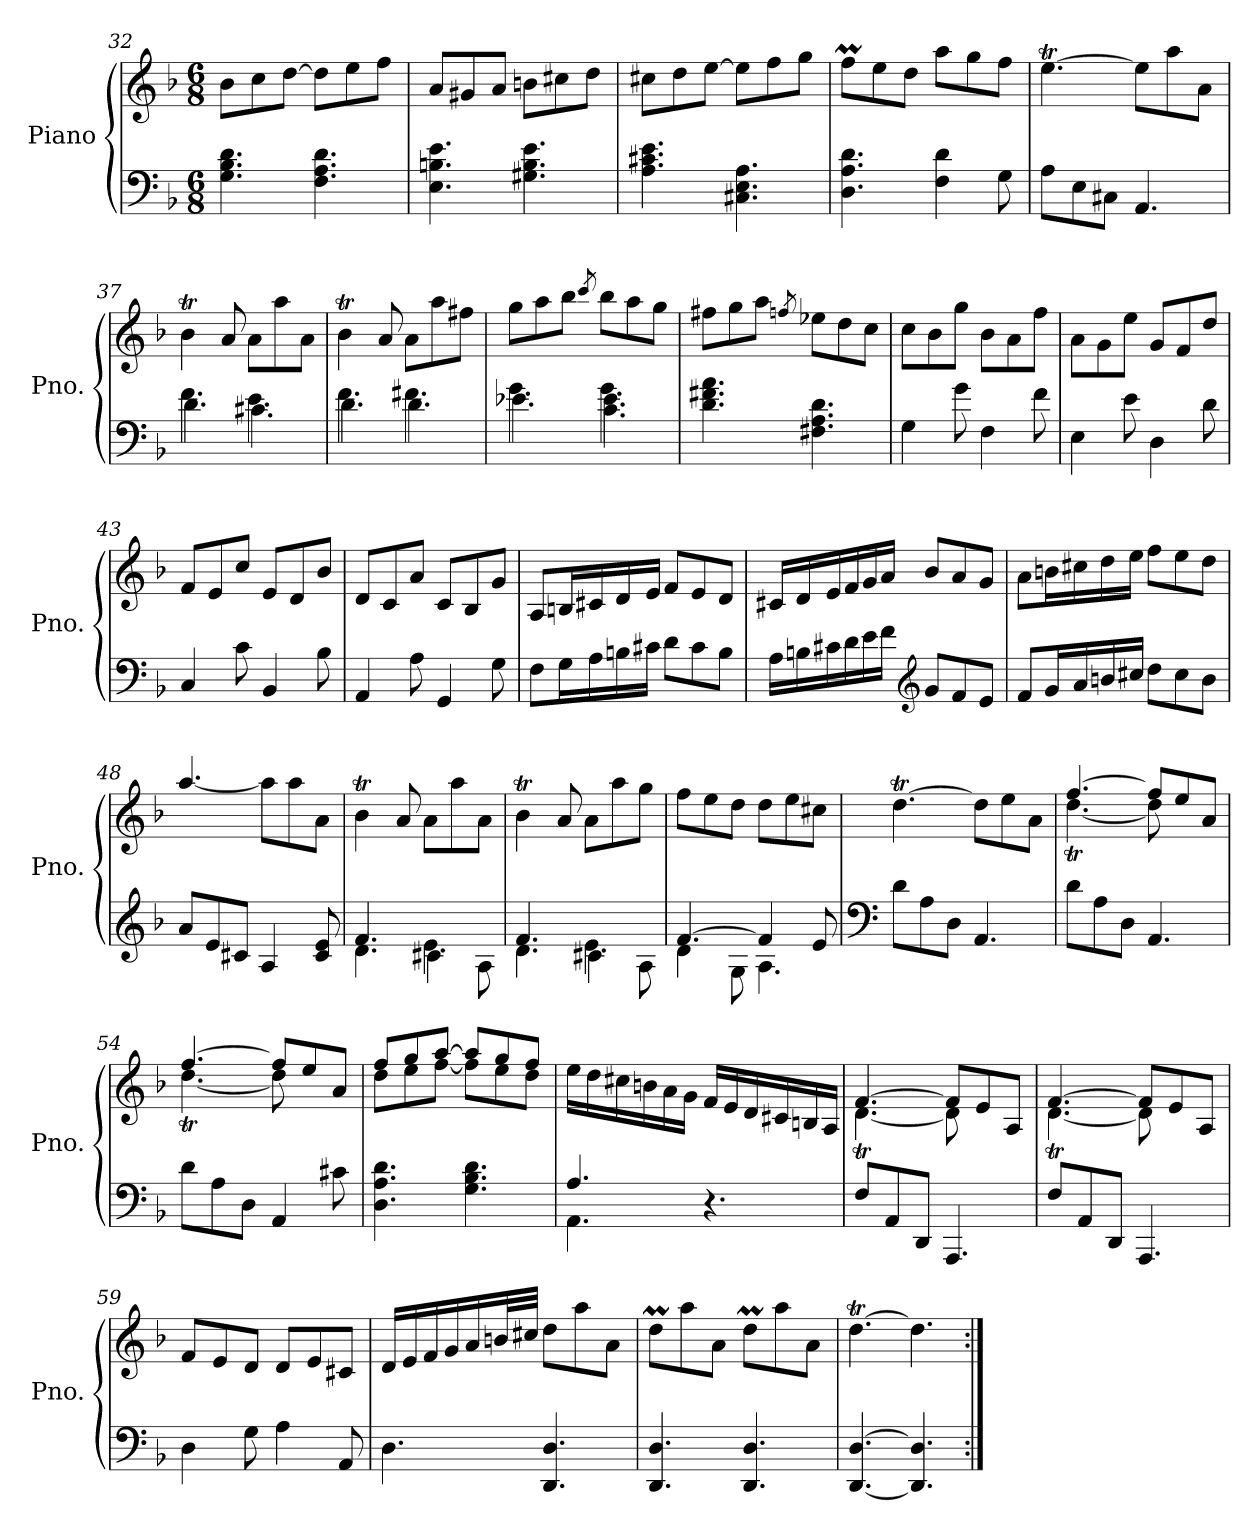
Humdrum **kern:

**kern	**kern
*part1	*part1
*staff2	*staff1
*I"Piano	*
*I'Pno.	*
*clefF4	*clefG2
*k[b-]	*k[b-]
*M6/8	*M6/8
=32	=32
4.G\ 4.B-\ 4.d\	8b-\L
.	8cc\
.	[8dd\J
4.F\ 4.A\ 4.d\	8dd\L]
.	8ee\
.	8ff\J
=33	=33
4.E\ 4.Bn\ 4.e\	8a/L
.	8g#X/
.	8a/J
4.G#X\ 4.B\ 4.e\	8bn\L
.	8cc#X\
.	8dd\J
=34	=34
4.A\ 4.c#X\ 4.e\	8cc#X\L
.	8dd\
.	[8ee\J
4.C#X\ 4.E\ 4.A\	8ee\L]
.	8ff\
.	8gg\J
=35	=35
4.D\ 4.A\ 4.d\	8ffM\L
.	8ee\
.	8dd\J
4F\ 4d\	8aa\L
.	8gg\
8G\	8ff\J
!!LO:LB:g=z
=36	=36
8A\L	[4.eet\
8E\	.
8C#X\J	.
4.AA/	8ee\L]
.	8aa\
.	8a\J
=37	=37
*^	*
4.f\	4.d\	4b-T\
.	.	8a/
4.e\	4.c#X\	8a\L
.	.	8aa\
.	.	8a\J
=38	=38	=38
4.f\	4.d\	4b-T\
.	.	8a/
4.f#X\	4.d\	8a\L
.	.	8aa\
.	.	8ff#X\J
=39	=39	=39
*	*^	*
4.g\	4.e-X\	4.ryy	8gg\L
.	.	.	8aa\
.	.	.	8bb-\J
.	.	.	8qccc/
4.g\	4.e-\	4.c\	8bb-\L
.	.	.	8aa\
.	.	.	8gg\J
*v	*v	*v	*
=40	=40
4.d\ 4.f#X\ 4.a\	8ff#X\L
.	8gg\
.	8aa\J
.	8qffn/
4.F#X\ 4.A\ 4.d\	8ee-X\L
.	8dd\
.	8cc\J
=41	=41
4G\	8cc\L
.	8b-\
8g\	8gg\J
4F\	8b-\L
.	8a\
8f\	8ff\J
!!LO:LB:g=z
=42	=42
4E\	8a\L
.	8g\
8e\	8ee\J
4D\	8g/L
.	8f/
8d\	8dd/J
=43	=43
4C/	8f/L
.	8e/
8c\	8cc/J
4BB-/	8e/L
.	8d/
8B-\	8b-/J
=44	=44
4AA/	8d/L
.	8c/
8A\	8a/J
4GG/	8c/L
.	8B-/
8G\	8g/J
=45	=45
8F\L	8A/L
16G\L	16Bn/L
16A\	16c#X/
16Bn\	16d/
16c#X\JJ	16e/JJ
8d\L	8f/L
8c#\	8e/
8B\J	8d/J
=46	=46
16A\LL	16c#X/LL
16Bn\	16d/
16c#X\	16e/
16d\	16f/
16e\	16g/
16f\JJ	16a/JJ
*clefG2	*
8g/L	8b-/L
8f/	8a/
8e/J	8g/J
!!LO:LB:g=z
=47	=47
8f/L	8a\L
16g/L	16bn\L
16a/	16cc#X\
16bn/	16dd\
16cc#X/JJ	16ee\JJ
8dd\L	8ff\L
8cc#\	8ee\
8b\J	8dd\J
=48	=48
8a/L	[4.aa/
8e/	.
8c#X/J	.
4A/	8aa\L]
.	8aa\
8c#/ 8e/	8a\J
=49	=49
*^	*
4.f/	4.d\	4b-T\
.	.	8a/
4.e\	4c#X\	8a\L
.	.	8aa\
.	8A\	8a\J
=50	=50	=50
4.f/	4.d\	4b-T\
.	.	8a/
4.e\	4c#X\	8a\L
.	.	8aa\
.	8A\	8gg\J
=51	=51	=51
[4.f/	4d\	8ff\L
.	.	8ee\
.	8G\	8dd\J
4f/]	4.A\	8dd\L
.	.	8ee\
8e/	.	8cc#X\J
*v	*v	*
=52	=52
*clefF4	*
8d\L	[4.ddT\
8A\	.
8D\J	.
4.AA/	8dd\L]
.	8ee\
.	8a\J
!!LO:LB:g=z
=53	=53
*	*^
8d\L	[4.ff/	[4.ddT\
8A\	.	.
8D\J	.	.
4.AA/	8ff/L]	8dd\]
.	8ee/	4ryy
.	8a/J	.
=54	=54	=54
8d\L	[4.ff/	[4.ddT\
8A\	.	.
8D\J	.	.
4AA/	8ff/L]	8dd\]
.	8ee/	4ryy
8c#X\	8a/J	.
=55	=55	=55
4.D\ 4.A\ 4.d\	8ff/L	8dd\L
.	8gg/	8ee\
.	[8aa/J	[8ff\J
4.G\ 4.B-\ 4.d\	8aa/L]	8ff\L]
.	8gg/	8ee\
.	8ff/J	8dd\J
*	*v	*v
=56	=56
*^	*
4.A/	4.AA\	16ee\LL
.	.	16dd\
.	.	16cc#X\
.	.	16bn\
.	.	16a\
.	.	16g\JJ
4.r	4.ryy	16f/LL
.	.	16e/
.	.	16d/
.	.	16c#X/
.	.	16Bn/
.	.	16A/JJ
*v	*v	*
=57	=57
*	*^
8F/L	[4.f/	[4.dT\
8AA/	.	.
8DD/J	.	.
4.AAA/	8f/L]	8d\]
.	8e/	4ryy
.	8A/J	.
!!LO:LB:g=z	!!
=58	=58	=58
8F/L	[4.f/	[4.dT\
8AA/	.	.
8DD/J	.	.
4.AAA/	8f/L]	8d\]
.	8e/	4ryy
.	8A/J	.
*	*v	*v
=59	=59
4D\	8f/L
.	8e/
8G\	8d/J
4A\	8d/L
.	8e/
8AA/	8c#X/J
=60	=60
4.D\	16d/LL
.	16e/
.	16f/
.	16g/
.	16a/
.	32bn/L
.	32cc#X/JJJ
4.DD/ 4.D/	8dd\L
.	8aa\
.	8a\J
=61	=61
4.DD/ 4.D/	8ddM\L
.	8aa\
.	8a\J
4.DD/ 4.D/	8ddM\L
.	8aa\
.	8a\J
=62	=62
[4.DD/ [4.D/	[4.ddT\
4.DD/] 4.D/]	4.dd\]
=:|!	=:|!
*-	*-
